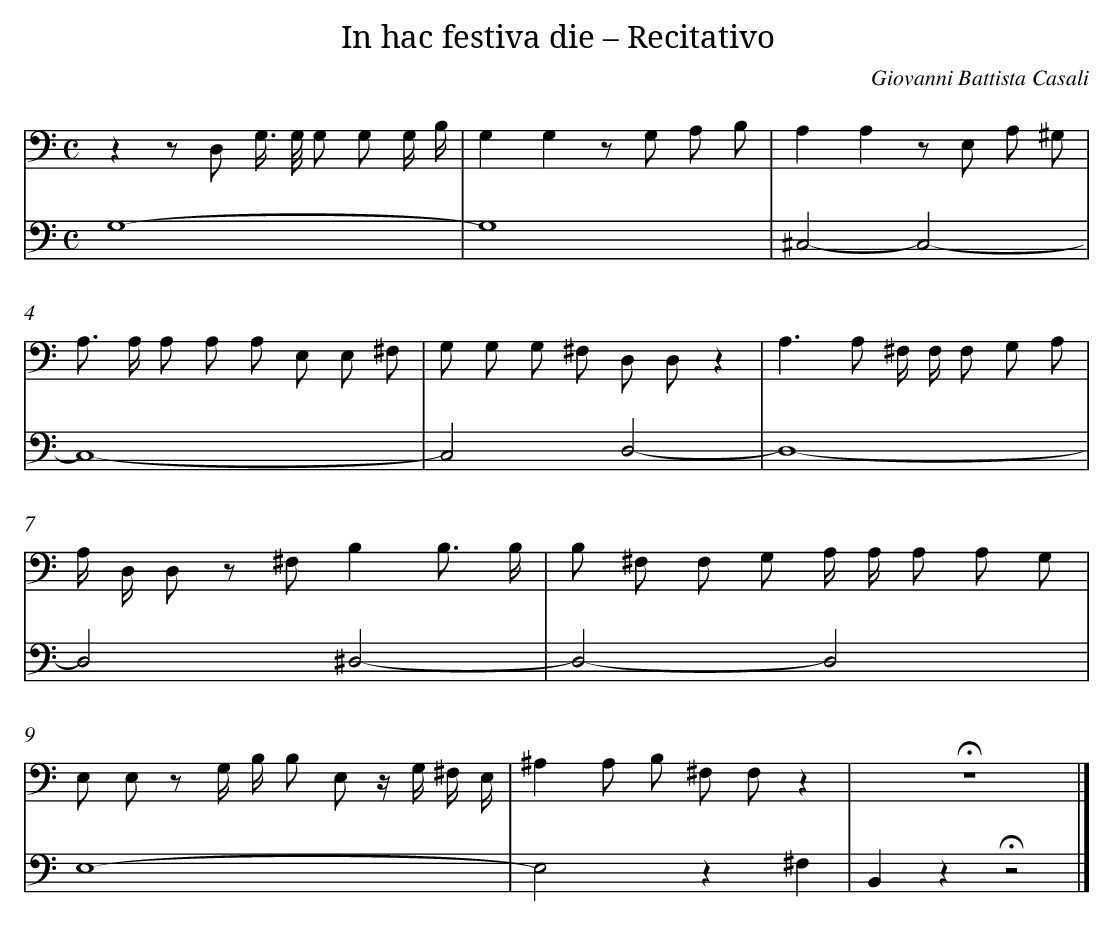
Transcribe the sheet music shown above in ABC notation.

X:1
T: In hac festiva die – Recitativo
C: Giovanni Battista Casali
L: 1/8
M: C
V: 1 clef=treble
V: 2 clef=treble
V: 3 clef=alto
V: 4 clef=bass
V: 5 clef=bass
K: C
[V:1] x8 |
[V:2] x8 |
[V:3] x8 |
[V:4] z2z D, G,/> G,/ G, G, G,/ B,/ |
[V:5] G,8- |
[V:1] x8 |
[V:2] x8 |
[V:3] x8 |
[V:4] G,2G,2z G, A, B, |
[V:5] G,8 |
[V:1] x8 |
[V:2] x8 |
[V:3] x8 |
[V:4] A,2A,2z E, A, ^G, |
[V:5] ^C,4-C,4- |
[V:1] x8 |
[V:2] x8 |
[V:3] x8 |
[V:4] A,> A, A, A, A, E, E, ^F, |
[V:5] C,8- |
[V:1] x8 |
[V:2] x8 |
[V:3] x8 |
[V:4] G, G, G, ^F, D, D,z2 |
[V:5] C,4D,4- |
[V:1] x8 |
[V:2] x8 |
[V:3] x8 |
[V:4] A,2>A,2 ^F,/ F,/ F, G, A, |
[V:5] D,8- |
[V:1] x8 |
[V:2] x8 |
[V:3] x8 |
[V:4] A,/ D,/ D, z ^F,B,2B,3/ B,/ |
[V:5] D,4^D,4- |
[V:1] x8 |
[V:2] x8 |
[V:3] x8 |
[V:4] B, ^F, F, G, A,/ A,/ A, A, G, |
[V:5] D,4-D,4 |
[V:1] x8 |
[V:2] x8 |
[V:3] x8 |
[V:4] E, E, z G,/ B,/ B, E, z/ G,/ ^F,/ E,/ |
[V:5] E,8- |
[V:1] x8 |
[V:2] x8 |
[V:3] x8 |
[V:4] ^A,2A, B, ^F, F,z2 |
[V:5] E,4z2^F,2 |
[V:1] x8 |]
[V:2] x8 |]
[V:3] x8 |]
[V:4] !fermata!z8 |]
[V:5] B,,2z2!fermata!z4 |]
